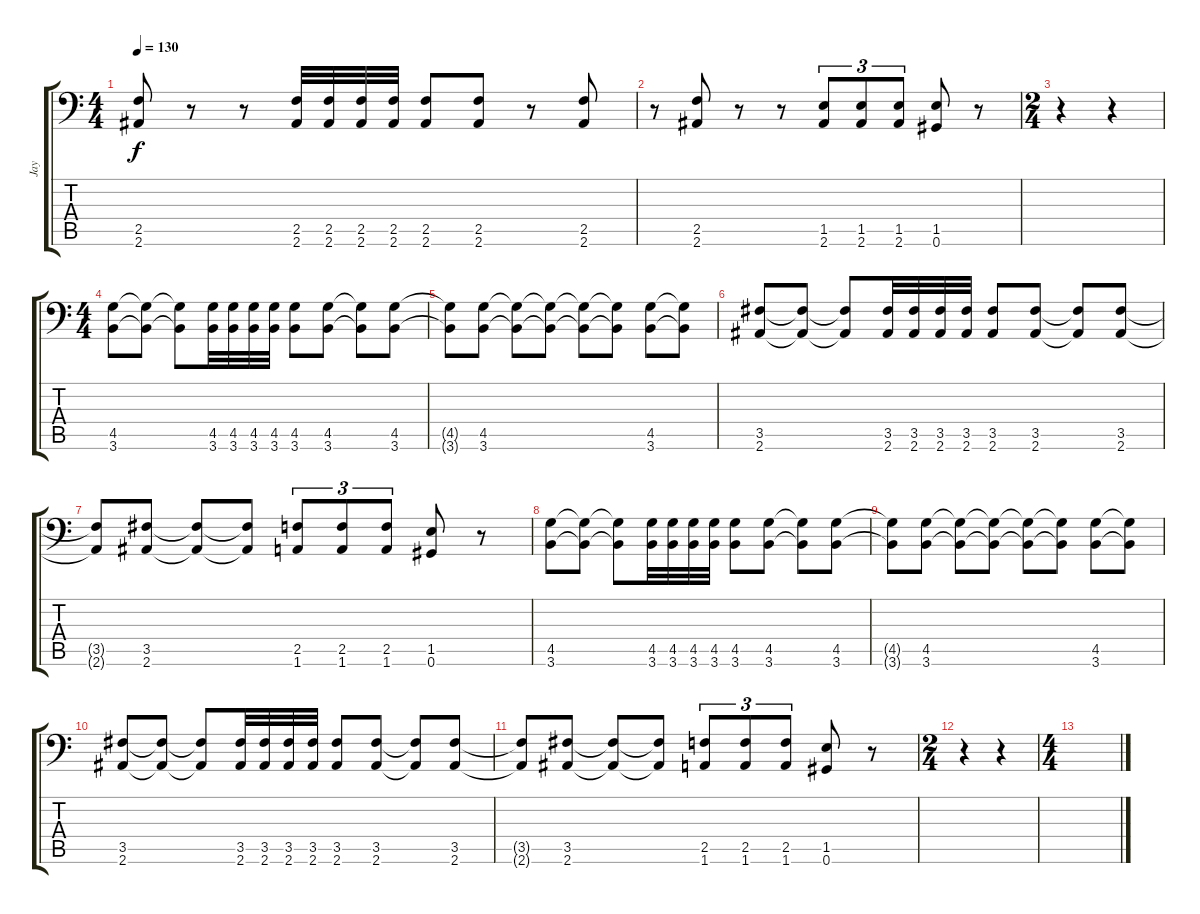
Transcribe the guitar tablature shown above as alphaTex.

\track ("Jay" "Jay") {instrument distortionguitar}
\staff {score tabs}
\tuning (Bb3 F3 Db3 Ab2 Eb2 Ab1) {hide}
\ts (4 4)
\tempo 130
\clef f4
\ks c
(2.5 2.6).8{dy f} r.8 r.8 (2.5 2.6).32 (2.5 2.6).32 (2.5 2.6).32 (2.5 2.6).32 (2.5 2.6).8 (2.5 2.6).8 r.8 (2.5 2.6).8 |
r.8 (2.5 2.6).8 r.8 r.8 (1.5 2.6).8{tu (3 2)} (1.5 2.6).8{tu (3 2)} (1.5 2.6).8{tu (3 2)} (1.5 0.6).8 r.8 |
\ts (2 4)
r.4 r.4 |
\ts (4 4)
(4.5 3.6).8 (4.5{t} 3.6{t}).8 (4.5{t} 3.6{t}).8 (4.5 3.6).32 (4.5 3.6).32 (4.5 3.6).32 (4.5 3.6).32 (4.5 3.6).8 (4.5 3.6).8 (4.5{t} 3.6{t}).8 (4.5 3.6).8 |
(4.5{t} 3.6{t}).8 (4.5 3.6).8 (4.5{t} 3.6{t}).8 (4.5{t} 3.6{t}).8 (4.5{t} 3.6{t}).8 (4.5{t} 3.6{t}).8 (4.5 3.6).8 (4.5{t} 3.6{t}).8 |
(3.5 2.6).8 (3.5{t} 2.6{t}).8 (3.5{t} 2.6{t}).8 (3.5 2.6).32 (3.5 2.6).32 (3.5 2.6).32 (3.5 2.6).32 (3.5 2.6).8 (3.5 2.6).8 (3.5{t} 2.6{t}).8 (3.5 2.6).8 |
(3.5{t} 2.6{t}).8 (3.5 2.6).8 (3.5{t} 2.6{t}).8 (3.5{t} 2.6{t}).8 (2.5 1.6).8{tu (3 2)} (2.5 1.6).8{tu (3 2)} (2.5 1.6).8{tu (3 2)} (1.5 0.6).8 r.8 |
(4.5 3.6).8 (4.5{t} 3.6{t}).8 (4.5{t} 3.6{t}).8 (4.5 3.6).32 (4.5 3.6).32 (4.5 3.6).32 (4.5 3.6).32 (4.5 3.6).8 (4.5 3.6).8 (4.5{t} 3.6{t}).8 (4.5 3.6).8 |
(4.5{t} 3.6{t}).8 (4.5 3.6).8 (4.5{t} 3.6{t}).8 (4.5{t} 3.6{t}).8 (4.5{t} 3.6{t}).8 (4.5{t} 3.6{t}).8 (4.5 3.6).8 (4.5{t} 3.6{t}).8 |
(3.5 2.6).8 (3.5{t} 2.6{t}).8 (3.5{t} 2.6{t}).8 (3.5 2.6).32 (3.5 2.6).32 (3.5 2.6).32 (3.5 2.6).32 (3.5 2.6).8 (3.5 2.6).8 (3.5{t} 2.6{t}).8 (3.5 2.6).8 |
(3.5{t} 2.6{t}).8 (3.5 2.6).8 (3.5{t} 2.6{t}).8 (3.5{t} 2.6{t}).8 (2.5 1.6).8{tu (3 2)} (2.5 1.6).8{tu (3 2)} (2.5 1.6).8{tu (3 2)} (1.5 0.6).8 r.8 |
\ts (2 4)
r.4 r.4 |
\ts (4 4)
